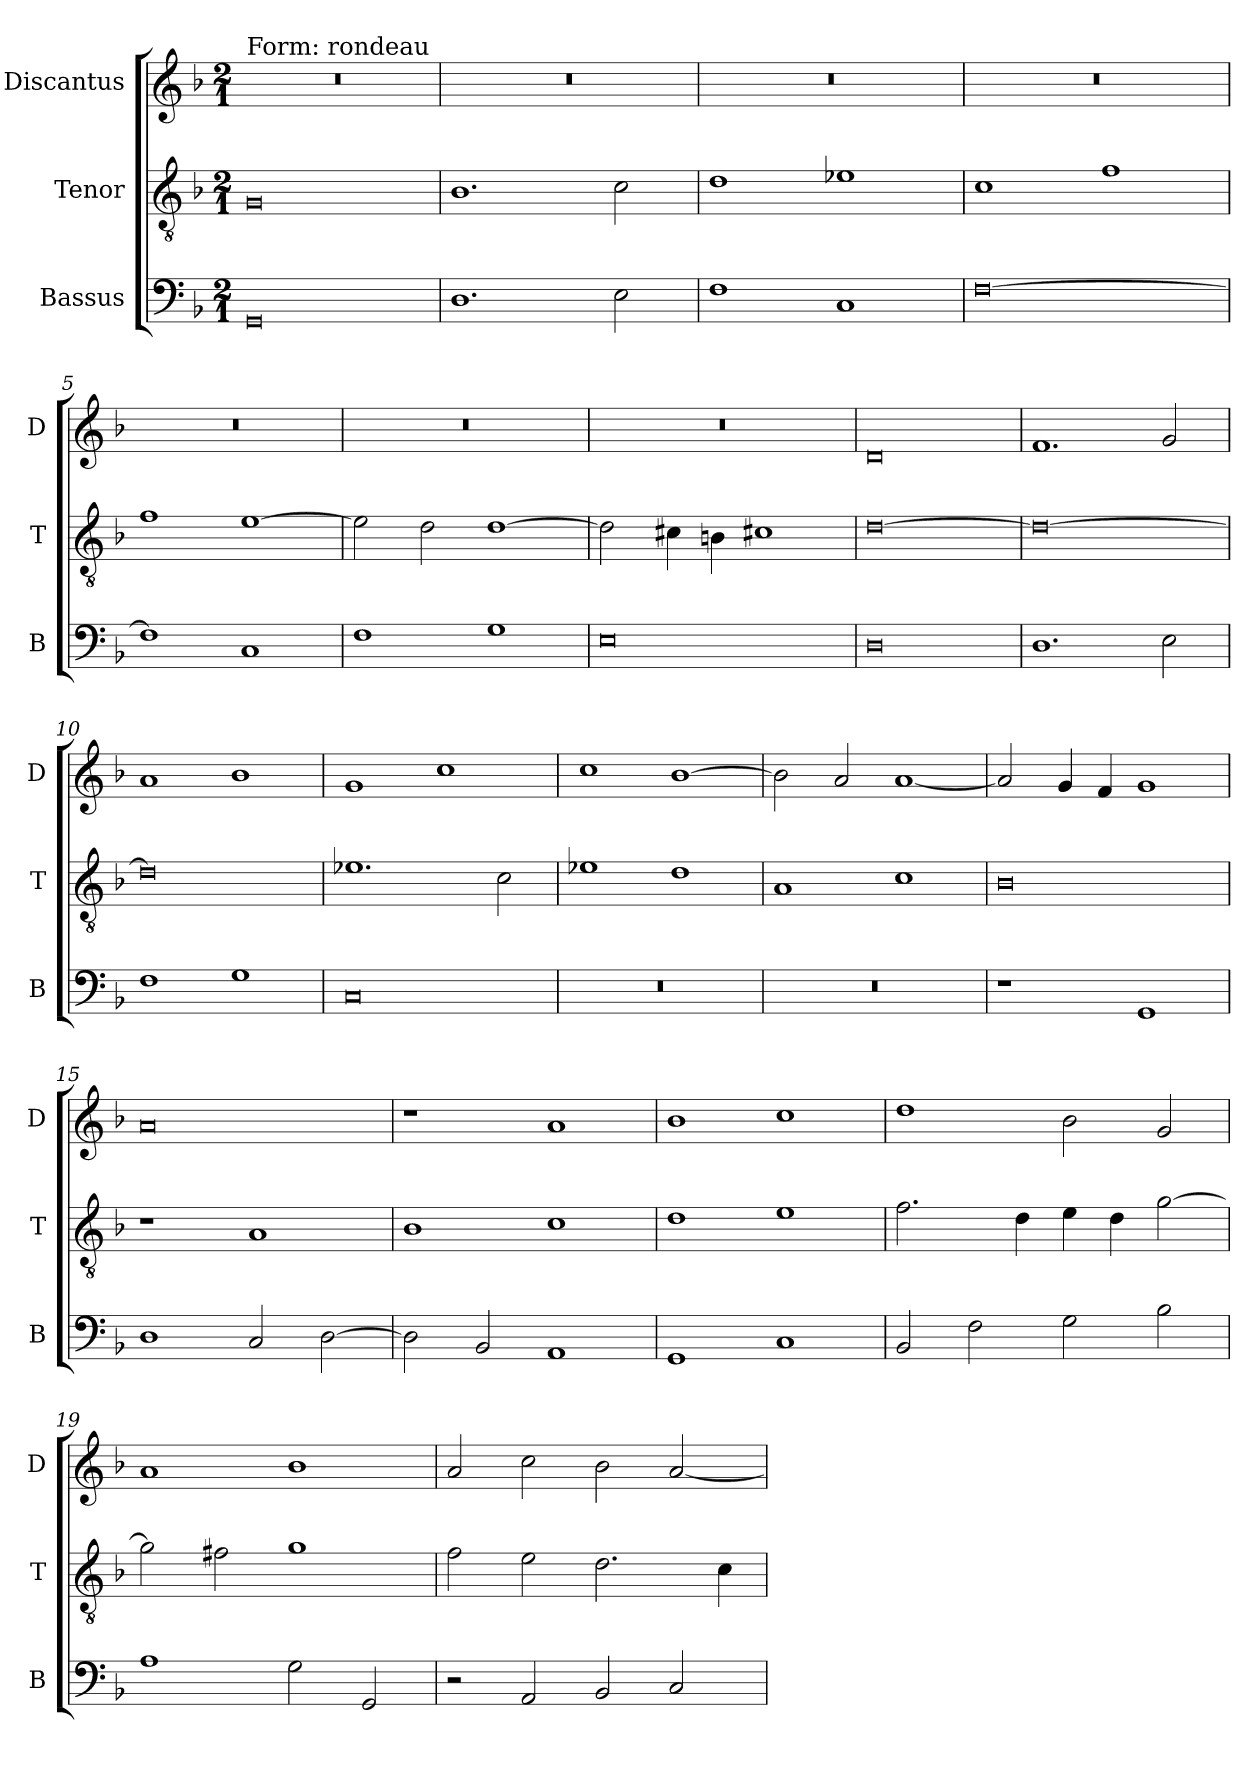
**kern	**kern	**kern
*part3	*part2	*part1
*staff3	*staff2	*staff1
*I"Bassus	*I"Tenor	*I"Discantus
*I'B	*I'T	*I'D
*clefF4	*clefGv2	*clefG2
*k[b-]	*k[b-]	*k[b-]
*M2/1	*M2/1	*M2/1
=1	=1	=1
!	!	!LO:TX:a:t=Form&colon; rondeau
0GG	0G	0r
=2	=2	=2
1.D	1.B-	0r
2E\	2c\	.
=3	=3	=3
1F	1d	0r
1C	1e-X	.
=4	=4	=4
[0F	1c	0r
.	1f	.
=5	=5	=5
1F]	1f	0r
1C	[1e	.
=6	=6	=6
1F	2e\]	0r
.	2d\	.
1G	[1d	.
=7	=7	=7
0E	2d\]	0r
.	4c#X\	.
.	4Bn\	.
.	1c#X	.
=8	=8	=8
0D	[0d	0d
=9	=9	=9
1.D	0d_	1.f
2E\	.	2g/
=10	=10	=10
1F	0d]	1a
1G	.	1b-
=11	=11	=11
0C	1.e-X	1g
.	.	1cc
.	2c\	.
=12	=12	=12
0r	1e-X	1cc
.	1d	[1b-
=13	=13	=13
0r	1A	2b-\]
.	.	2a/
.	1c	[1a
=14	=14	=14
1r	0B-	2a/]
.	.	4g/
.	.	4f/
1GG	.	1g
=15	=15	=15
1D	1r	0a
2C/	1A	.
[2D\	.	.
=16	=16	=16
2D\]	1B-	1r
2BB-/	.	.
1AA	1c	1a
=17	=17	=17
1GG	1d	1b-
1C	1e	1cc
=18	=18	=18
2BB-/	2.f\	1dd
2F\	.	.
.	4d\	.
2G\	4e\	2b-\
.	4d\	.
2B-\	[2g\	2g/
=19	=19	=19
1A	2g\]	1a
.	2f#X\	.
2G\	1g	1b-
2GG/	.	.
=20	=20	=20
2r	2f\	2a/
2AA/	2e\	2cc\
2BB-/	2.d\	2b-\
2C/	.	[2a/
.	4c\	.
=	=	=
*-	*-	*-
